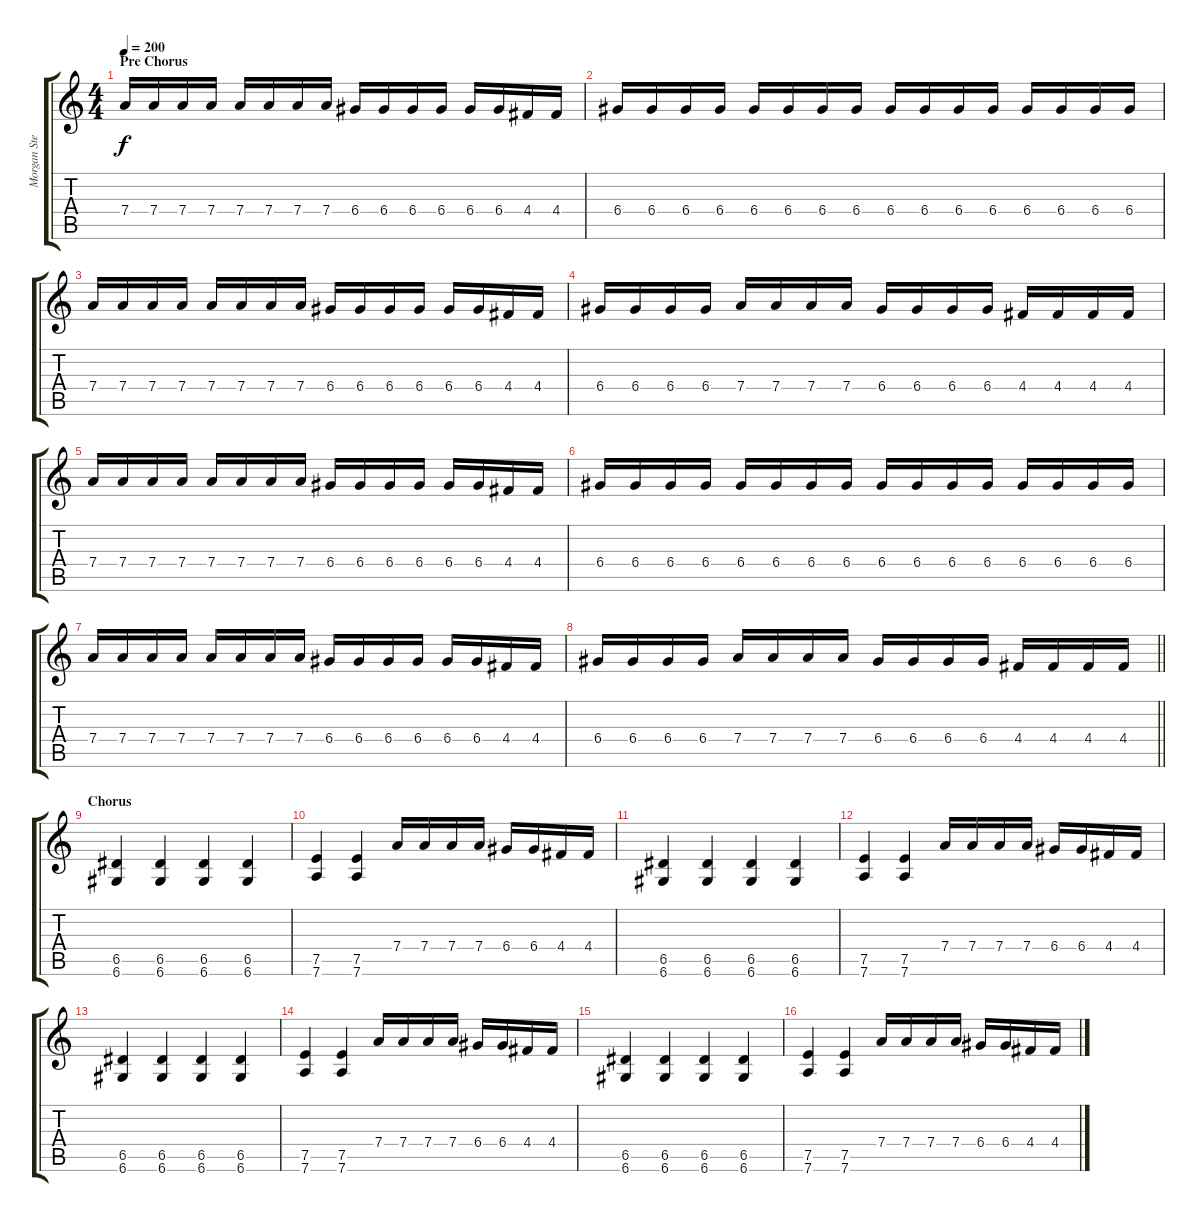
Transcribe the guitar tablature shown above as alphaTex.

\track ("Morgan Steinmeyer Håkansson " "Morgan Ste") {instrument distortionguitar}
\staff {score tabs}
\tuning (E4 B3 G3 D3 A2 D2) {hide}
\ts (4 4)
\section ("" "Pre Chorus")
\tempo 200
\clef g2
\ks c
7.4.16{dy f} 7.4.16 7.4.16 7.4.16 7.4.16 7.4.16 7.4.16 7.4.16 6.4.16 6.4.16 6.4.16 6.4.16 6.4.16 6.4.16 4.4.16 4.4.16 |
6.4.16 6.4.16 6.4.16 6.4.16 6.4.16 6.4.16 6.4.16 6.4.16 6.4.16 6.4.16 6.4.16 6.4.16 6.4.16 6.4.16 6.4.16 6.4.16 |
7.4.16 7.4.16 7.4.16 7.4.16 7.4.16 7.4.16 7.4.16 7.4.16 6.4.16 6.4.16 6.4.16 6.4.16 6.4.16 6.4.16 4.4.16 4.4.16 |
6.4.16 6.4.16 6.4.16 6.4.16 7.4.16 7.4.16 7.4.16 7.4.16 6.4.16 6.4.16 6.4.16 6.4.16 4.4.16 4.4.16 4.4.16 4.4.16 |
7.4.16 7.4.16 7.4.16 7.4.16 7.4.16 7.4.16 7.4.16 7.4.16 6.4.16 6.4.16 6.4.16 6.4.16 6.4.16 6.4.16 4.4.16 4.4.16 |
6.4.16 6.4.16 6.4.16 6.4.16 6.4.16 6.4.16 6.4.16 6.4.16 6.4.16 6.4.16 6.4.16 6.4.16 6.4.16 6.4.16 6.4.16 6.4.16 |
7.4.16 7.4.16 7.4.16 7.4.16 7.4.16 7.4.16 7.4.16 7.4.16 6.4.16 6.4.16 6.4.16 6.4.16 6.4.16 6.4.16 4.4.16 4.4.16 |
\barLineRight lightlight
6.4.16 6.4.16 6.4.16 6.4.16 7.4.16 7.4.16 7.4.16 7.4.16 6.4.16 6.4.16 6.4.16 6.4.16 4.4.16 4.4.16 4.4.16 4.4.16 |
\section ("" "Chorus")
(6.5 6.6).4 (6.5 6.6).4 (6.5 6.6).4 (6.5 6.6).4 |
(7.5 7.6).4 (7.5 7.6).4 7.4.16 7.4.16 7.4.16 7.4.16 6.4.16 6.4.16 4.4.16 4.4.16 |
(6.5 6.6).4 (6.5 6.6).4 (6.5 6.6).4 (6.5 6.6).4 |
(7.5 7.6).4 (7.5 7.6).4 7.4.16 7.4.16 7.4.16 7.4.16 6.4.16 6.4.16 4.4.16 4.4.16 |
(6.5 6.6).4 (6.5 6.6).4 (6.5 6.6).4 (6.5 6.6).4 |
(7.5 7.6).4 (7.5 7.6).4 7.4.16 7.4.16 7.4.16 7.4.16 6.4.16 6.4.16 4.4.16 4.4.16 |
(6.5 6.6).4 (6.5 6.6).4 (6.5 6.6).4 (6.5 6.6).4 |
(7.5 7.6).4 (7.5 7.6).4 7.4.16 7.4.16 7.4.16 7.4.16 6.4.16 6.4.16 4.4.16 4.4.16
